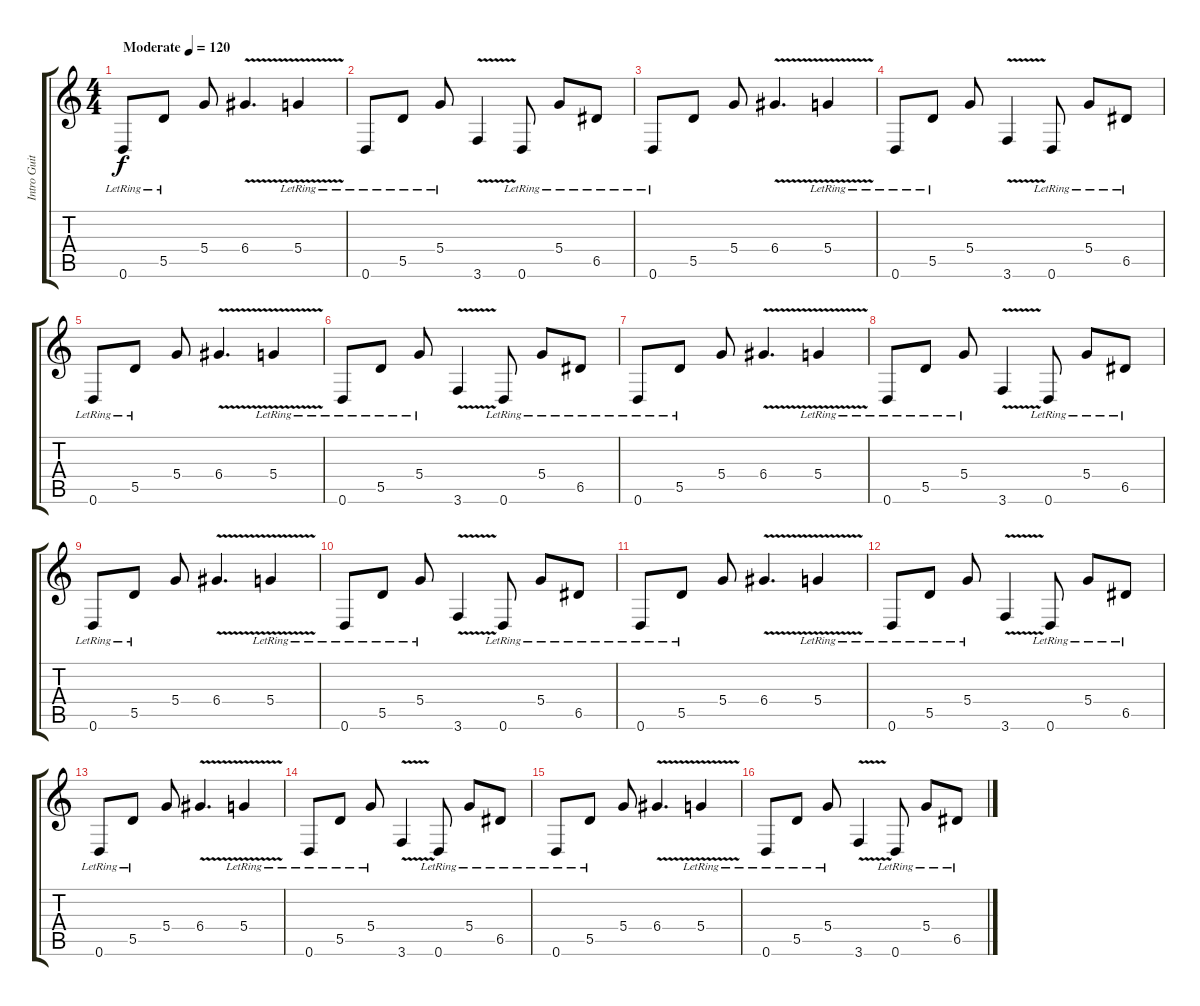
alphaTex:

\track ("Intro Guitar" "Intro Guit") {instrument electricguitarclean}
\staff {score tabs}
\tuning (E4 B3 G3 D3 A2 D2) {hide}
\ts (4 4)
\section ("" "")
\tempo (120 "Moderate")
\clef g2
\ks c
0.6{lr}.8{dy f instrument electricguitarclean} 5.5{lr}.8 5.4.8 6.4{v}.4{d} 5.4{v lr}.4 |
0.6{lr}.8 5.5{lr}.8 5.4{lr}.8 3.6{v}.4 0.6{lr}.8 5.4{lr}.8 6.5{lr}.8 |
0.6{lr}.8 5.5.8 5.4.8 6.4{v}.4{d} 5.4{v lr}.4 |
0.6{lr}.8 5.5{lr}.8 5.4.8 3.6{v}.4 0.6{lr}.8 5.4{lr}.8 6.5{lr}.8 |
0.6{lr}.8 5.5{lr}.8 5.4.8 6.4{v}.4{d} 5.4{v lr}.4 |
0.6{lr}.8 5.5{lr}.8 5.4{lr}.8 3.6{v}.4 0.6{lr}.8 5.4{lr}.8 6.5{lr}.8 |
0.6{lr}.8 5.5{lr}.8 5.4.8 6.4{v}.4{d} 5.4{v lr}.4 |
0.6{lr}.8 5.5{lr}.8 5.4{lr}.8 3.6{v}.4 0.6{lr}.8 5.4{lr}.8 6.5{lr}.8 |
0.6{lr}.8 5.5{lr}.8 5.4.8 6.4{v}.4{d} 5.4{v lr}.4 |
0.6{lr}.8 5.5{lr}.8 5.4{lr}.8 3.6{v}.4 0.6{lr}.8 5.4{lr}.8 6.5{lr}.8 |
0.6{lr}.8 5.5{lr}.8 5.4.8 6.4{v}.4{d} 5.4{v lr}.4 |
0.6{lr}.8 5.5{lr}.8 5.4{lr}.8 3.6{v}.4 0.6{lr}.8 5.4{lr}.8 6.5{lr}.8 |
0.6{lr}.8 5.5{lr}.8 5.4.8 6.4{v}.4{d} 5.4{v lr}.4 |
0.6{lr}.8 5.5{lr}.8 5.4{lr}.8 3.6{v}.4 0.6{lr}.8 5.4{lr}.8 6.5{lr}.8 |
0.6{lr}.8 5.5{lr}.8 5.4.8 6.4{v}.4{d} 5.4{v lr}.4 |
0.6{lr}.8 5.5{lr}.8 5.4{lr}.8 3.6{v}.4 0.6{lr}.8 5.4{lr}.8 6.5{lr}.8
